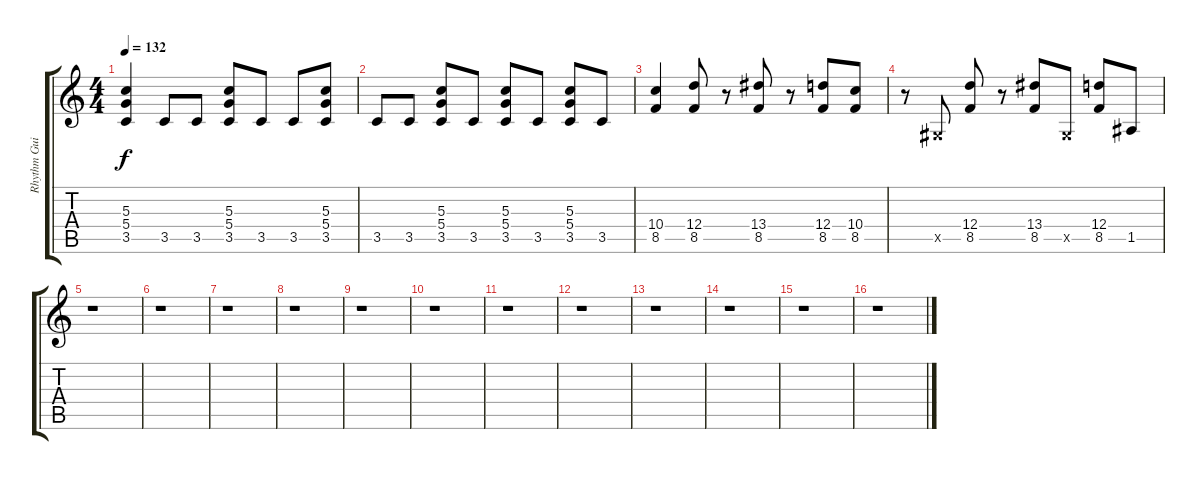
\track ("Rhythm Guitar I" "Rhythm Gui") {instrument overdrivenguitar}
\staff {score tabs}
\tuning (E4 B3 G3 D3 A2 E2) {hide}
\ts (4 4)
\tempo 132
\clef g2
\ks c
(5.3 5.4 3.5).4{dy f} 3.5.8 3.5.8 (5.3 5.4 3.5).8 3.5.8 3.5.8 (5.3 5.4 3.5).8 |
3.5.8 3.5.8 (5.3 5.4 3.5).8 3.5.8 (5.3 5.4 3.5).8 3.5.8 (5.3 5.4 3.5).8 3.5.8 |
(10.4 8.5).4 (12.4 8.5).8 r.8 (13.4 8.5).8 r.8 (12.4 8.5).8 (10.4 8.5).8 |
r.8 -1.5{x}.8 (12.4 8.5).8 r.8 (13.4 8.5).8 -1.5{x}.8 (12.4 8.5).8 1.5.8 |
r.1 |
r.1 |
r.1 |
r.1 |
r.1 |
r.1 |
r.1 |
r.1 |
r.1 |
r.1 |
r.1 |
r.1
